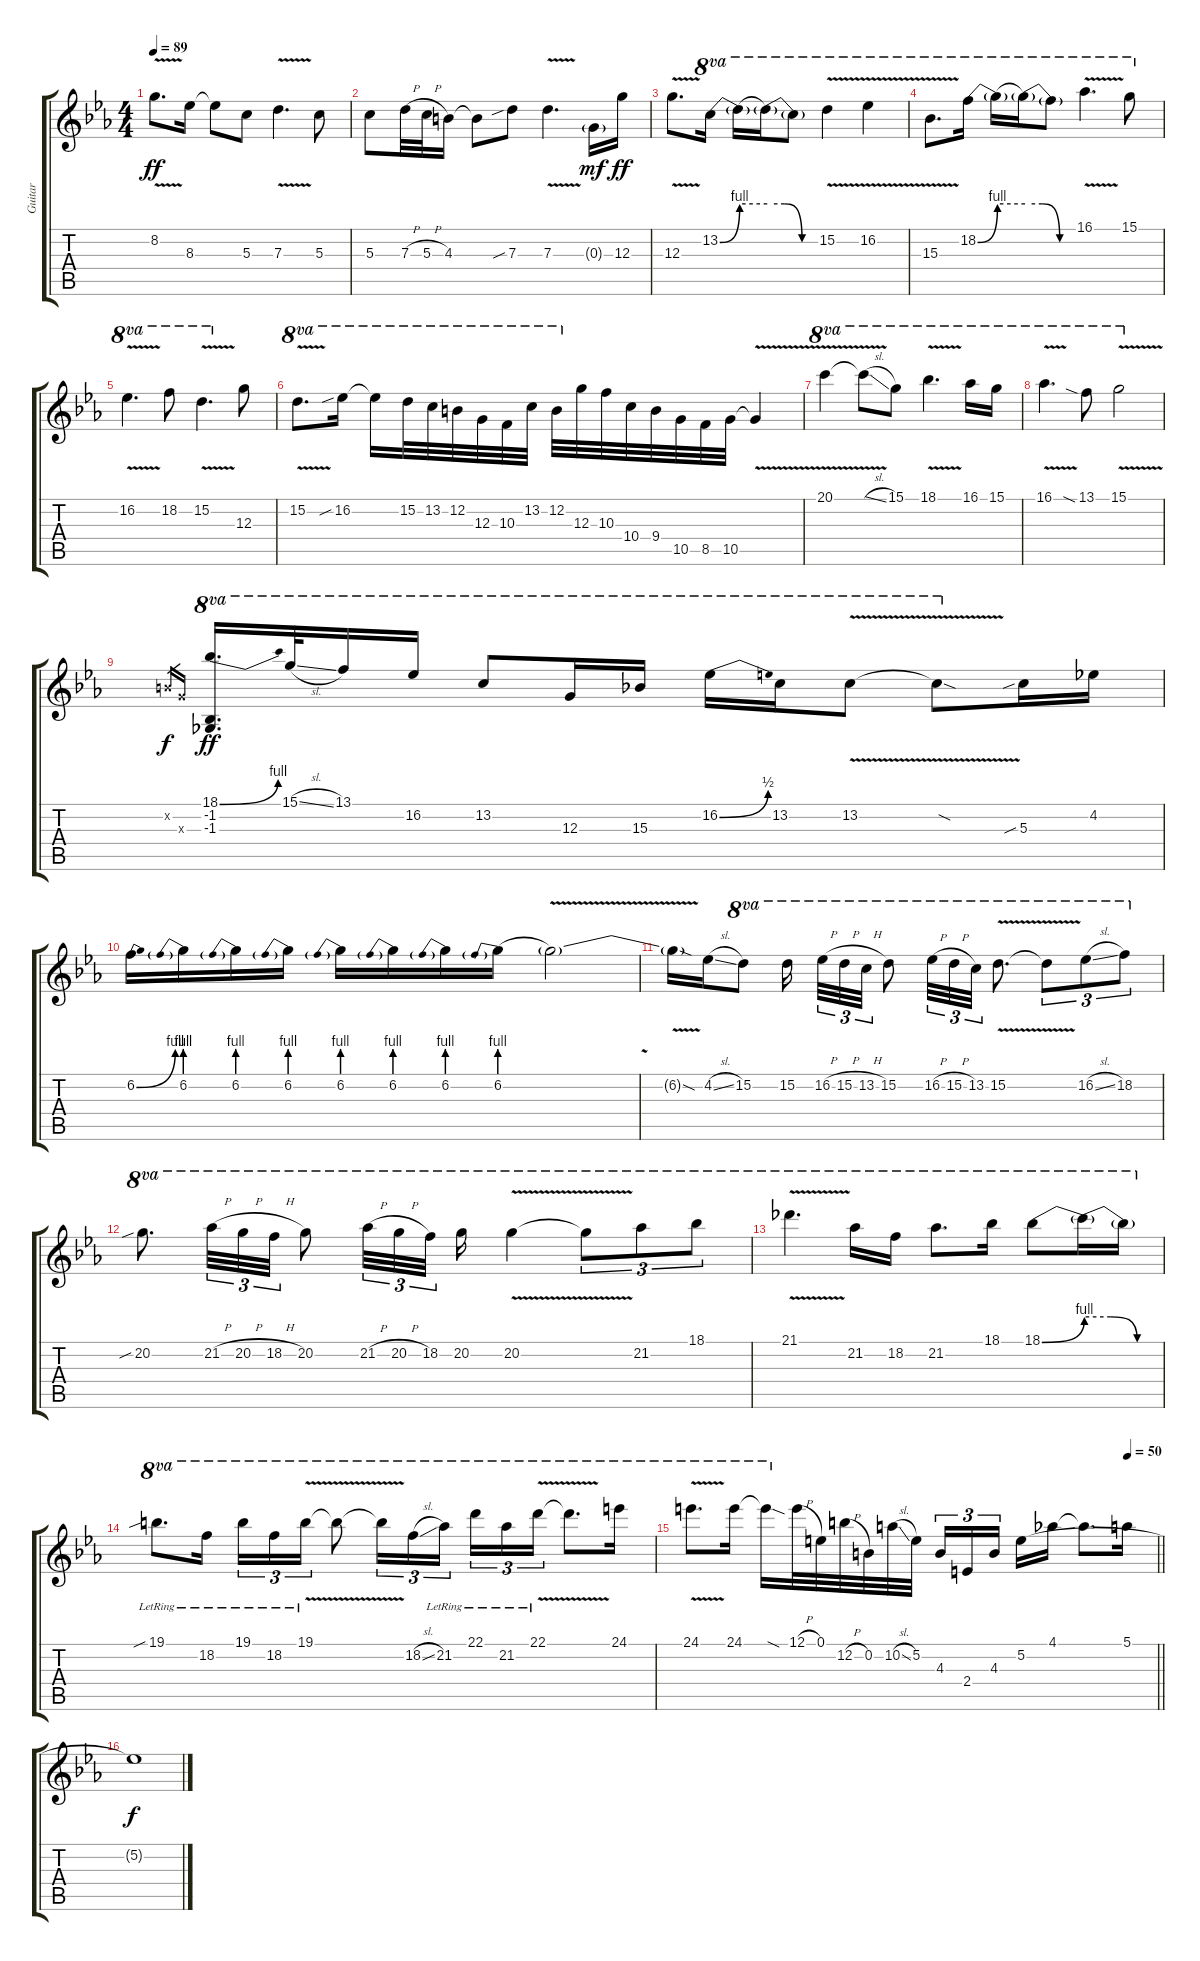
\track ("Guitar" "Guitar") {instrument distortionguitar}
\staff {score tabs}
\tuning (E4 B3 G3 D3 A2 E2) {hide}
\ts (4 4)
\tempo 89
\clef g2
\ks cminor
8.2{v t}.8{d dy ff} 8.3.16 8.3{t}.8 5.3.8 7.3{v}.4{d} 5.3.8 |
5.3.8 7.3{h}.32 5.3{h}.32 4.3.16 4.3{t}.8 7.3{sib}.8 7.3{v}.4{d} 0.3{g}.16{dy mf} 12.3.16{dy ff} |
12.3{v}.8{d} 13.2{be (bend 0 0 60 4)}.16{ot 8va} 13.2{be (hold 0 4 60 4) t}.16{ot 8va} 13.2{be (custom 0 4 20 4 40 0 60 0) t}.16{ot 8va} 13.2{t}.8{ot 8va} 15.2{v}.4{ot 8va} 16.2{v}.4{ot 8va} |
15.3{v}.8{d ot 8va} 18.2{be (bend 0 0 60 4)}.16{ot 8va} 18.2{be (hold 0 4 60 4) t}.16{ot 8va} 18.2{be (custom 0 4 20 4 40 0 60 0) t}.16{ot 8va} 18.2{t}.8{ot 8va} 16.1{v}.4{d ot 8va} 15.1.8{ot 8va} |
16.2{v}.4{d ot 8va} 18.2.8{ot 8va} 15.2{v}.4{d ot 8va} 12.3.8 |
15.2{v}.8{d ot 8va} 16.2{sib}.16{ot 8va} 16.2{t}.16{ot 8va} 15.2.32{ot 8va} 13.2.32{ot 8va} 12.2.32{ot 8va} 12.3.32{ot 8va} 10.3.32{ot 8va} 13.2.32{ot 8va} 12.2.32{ot 8va} 12.3.32 10.3.32 10.4.32 9.4.32 10.5.32 8.5.32 10.5.32 10.5{v t}.4 |
20.1{v}.4{ot 8va} 20.1{sl t}.8{ot 8va} 15.1.8{ot 8va} 18.1{v}.4{d ot 8va} 16.1.16{ot 8va} 15.1.16{ot 8va} |
16.1{v}.4{d ot 8va} 13.1{sia}.8{ot 8va} 15.1{v}.2{ot 8va} |
0.2{x}.16{gr dy f} 0.3{x}.16{gr} (18.1{be (bend 0 0 60 4)} -1.2 -1.3).16{d ot 8va dy ff} 15.1{sl}.32{ot 8va} 13.1.16{ot 8va} 16.2.16{ot 8va} 13.2.8{ot 8va} 12.3.16{ot 8va} 15.3.16{ot 8va} 16.2{be (bend 0 0 60 2)}.16{ot 8va} 13.2.16{ot 8va} 13.2{v}.8{ot 8va} 13.2{sod t}.8{ot 8va} 5.3{sib}.16 4.2.16 |
6.2{be (bend 0 0 60 4)}.16 6.2{be (prebend 0 4 60 4)}.16 6.2{be (prebend 0 4 60 4)}.16 6.2{be (prebend 0 4 60 4)}.16 6.2{be (prebend 0 4 60 4)}.16 6.2{be (prebend 0 4 60 4)}.16 6.2{be (prebend 0 4 60 4)}.16 6.2{be (prebend 0 4 60 4)}.16 6.2{v t}.2 |
6.2{sod t}.16 4.2{sl}.16 15.2.8{ot 8va} 15.2.16{ot 8va beam splitsecondary} 16.2{h}.32{tu (3 2) ot 8va} 15.2{h}.32{tu (3 2) ot 8va} 13.2{h}.32{tu (3 2) ot 8va} 15.2.8{ot 8va} 16.2{h}.32{tu (3 2) ot 8va} 15.2{h}.32{tu (3 2) ot 8va} 13.2.32{tu (3 2) ot 8va} 15.2{v}.8{d ot 8va} 15.2{v t}.8{tu (3 2) ot 8va} 16.2{sl}.8{tu (3 2) ot 8va} 18.2.8{tu (3 2) ot 8va} |
20.2{sib}.8{d ot 8va} 21.2{h}.32{tu (3 2) ot 8va} 20.2{h}.32{tu (3 2) ot 8va} 18.2{h}.32{tu (3 2) ot 8va} 20.2.8{ot 8va} 21.2{h}.32{tu (3 2) ot 8va} 20.2{h}.32{tu (3 2) ot 8va} 18.2.32{tu (3 2) ot 8va beam splitsecondary} 20.2.16{ot 8va} 20.2{v}.4{ot 8va} 20.2{v t}.8{tu (3 2) ot 8va} 21.2.8{tu (3 2) ot 8va} 18.1.8{tu (3 2) ot 8va} |
21.1{v}.4{d ot 8va} 21.2.16{ot 8va} 18.2.16{ot 8va} 21.2.8{d ot 8va} 18.1.16{ot 8va} 18.1{be (bend 0 0 60 4)}.8{ot 8va} 18.1{be (custom 0 4 20 4 40 0 60 0) t}.16{ot 8va} 18.1{t}.16{ot 8va} |
19.1{sib lr}.8{d ot 8va} 18.2{lr}.16{ot 8va} 19.1{lr}.16{tu (3 2) ot 8va} 18.2{lr}.16{tu (3 2) ot 8va} 19.1{v lr}.16{tu (3 2) ot 8va} 19.1{v t}.8{ot 8va} 19.1{v t}.16{tu (3 2) ot 8va} 18.2{sl}.16{tu (3 2) ot 8va} 21.2{lr}.16{tu (3 2) ot 8va beam splitsecondary} 22.1{lr}.16{tu (3 2) ot 8va} 21.2{lr}.16{tu (3 2) ot 8va} 22.1{v lr}.16{tu (3 2) ot 8va} 22.1{v t}.8{d ot 8va} 24.1.16{ot 8va} |
\tempo (50 0.9375)
\barLineRight lightlight
24.1{v}.8{d ot 8va} 24.1.16{ot 8va} 24.1{sod t}.16{ot 8va} 12.1{h}.32 0.1.32 12.2{h}.32 0.2.32 10.2{sl}.32 5.2.32 4.3.16{tu (3 2)} 2.4.16{tu (3 2)} 4.3.16{tu (3 2) beam splitsecondary} 5.2.16 4.1.16 4.1{t}.8{d} 5.1.16 |
5.2{t}.1{dy f}
